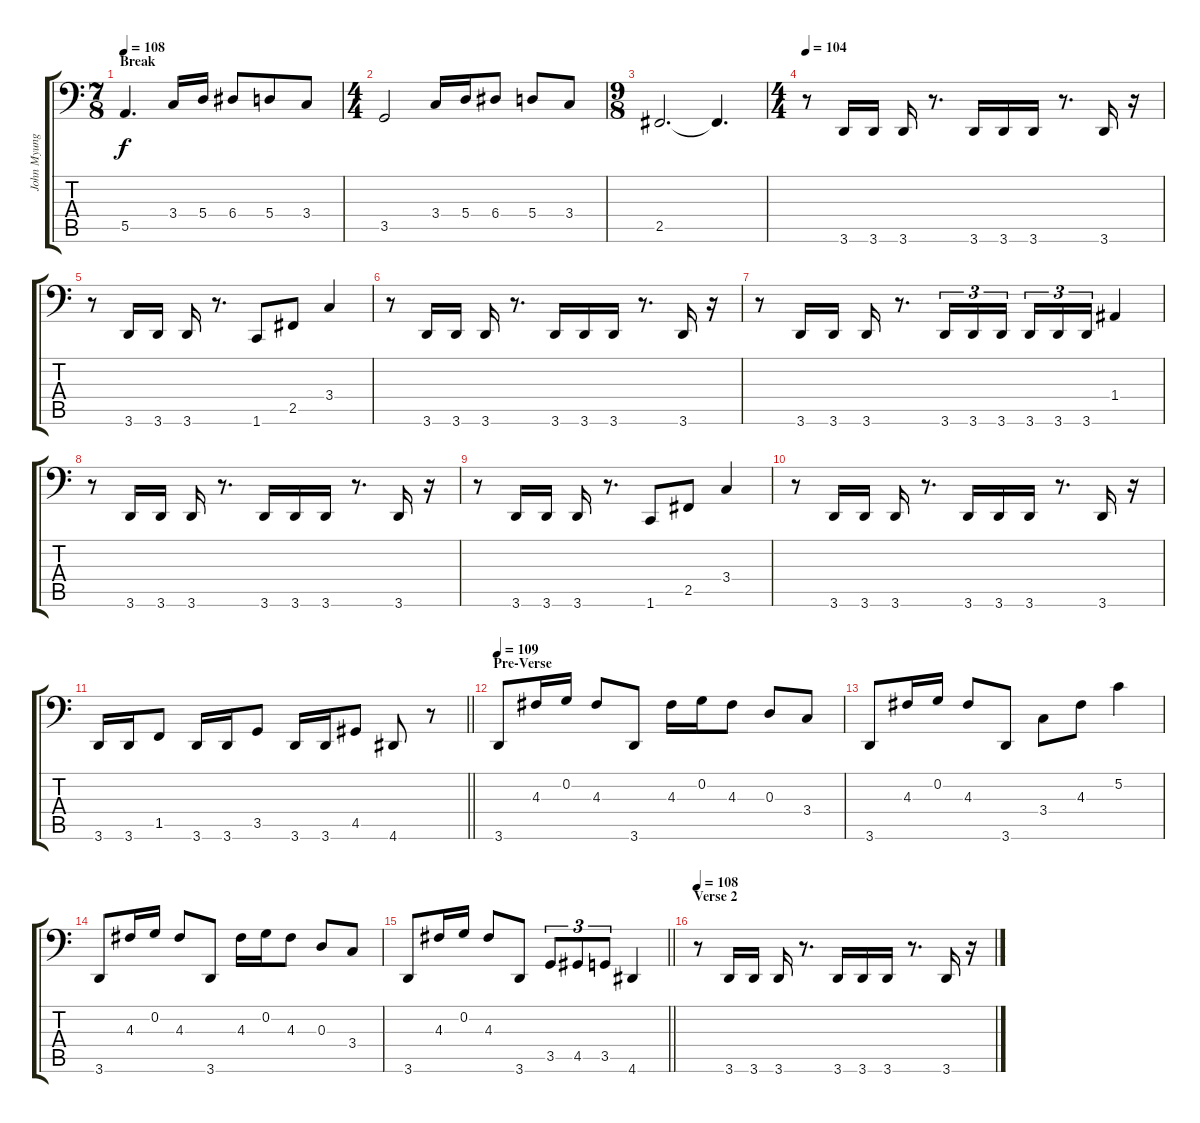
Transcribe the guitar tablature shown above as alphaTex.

\track ("John Myung" "John Myung") {instrument electricbassfinger}
\staff {score tabs}
\tuning (C3 G2 D2 A1 E1 B0) {hide}
\ts (7 8)
\section ("" "Break")
\tempo 108
\clef f4
\ks c
5.5.4{d dy f} 3.4.16 5.4.16 6.4.8 5.4.8 3.4.8 |
\ts (4 4)
3.5.2 3.4.16 5.4.16 6.4.8 5.4.8 3.4.8 |
\ts (9 8)
2.5.2{d} 2.5{t}.4{d} |
\ts (4 4)
\tempo 104
r.8 3.6.16 3.6.16 3.6.16 r.8{d} 3.6.16 3.6.16 3.6.16 r.8{d} 3.6.16 r.16 |
r.8 3.6.16 3.6.16 3.6.16 r.8{d} 1.6.8 2.5.8 3.4.4 |
r.8 3.6.16 3.6.16 3.6.16 r.8{d} 3.6.16 3.6.16 3.6.16 r.8{d} 3.6.16 r.16 |
r.8 3.6.16 3.6.16 3.6.16 r.8{d} 3.6.16{tu (3 2)} 3.6.16{tu (3 2)} 3.6.16{tu (3 2) beam splitsecondary} 3.6.16{tu (3 2)} 3.6.16{tu (3 2)} 3.6.16{tu (3 2)} 1.4.4 |
r.8 3.6.16 3.6.16 3.6.16 r.8{d} 3.6.16 3.6.16 3.6.16 r.8{d} 3.6.16 r.16 |
r.8 3.6.16 3.6.16 3.6.16 r.8{d} 1.6.8 2.5.8 3.4.4 |
r.8 3.6.16 3.6.16 3.6.16 r.8{d} 3.6.16 3.6.16 3.6.16 r.8{d} 3.6.16 r.16 |
\barLineRight lightlight
3.6.16 3.6.16 1.5.8 3.6.16 3.6.16 3.5.8 3.6.16 3.6.16 4.5.8 4.6.8 r.8 |
\section ("" "Pre-Verse")
\tempo 109
3.6.8 4.3.16 0.2.16 4.3.8 3.6.8 4.3.16 0.2.16 4.3.8 0.3.8 3.4.8 |
3.6.8 4.3.16 0.2.16 4.3.8 3.6.8 3.4.8 4.3.8 5.2.4 |
3.6.8 4.3.16 0.2.16 4.3.8 3.6.8 4.3.16 0.2.16 4.3.8 0.3.8 3.4.8 |
\barLineRight lightlight
3.6.8 4.3.16 0.2.16 4.3.8 3.6.8 3.5.8{tu (3 2)} 4.5.8{tu (3 2)} 3.5.8{tu (3 2)} 4.6.4 |
\section ("" "Verse 2")
\tempo 108
r.8 3.6.16 3.6.16 3.6.16 r.8{d} 3.6.16 3.6.16 3.6.16 r.8{d} 3.6.16 r.16
